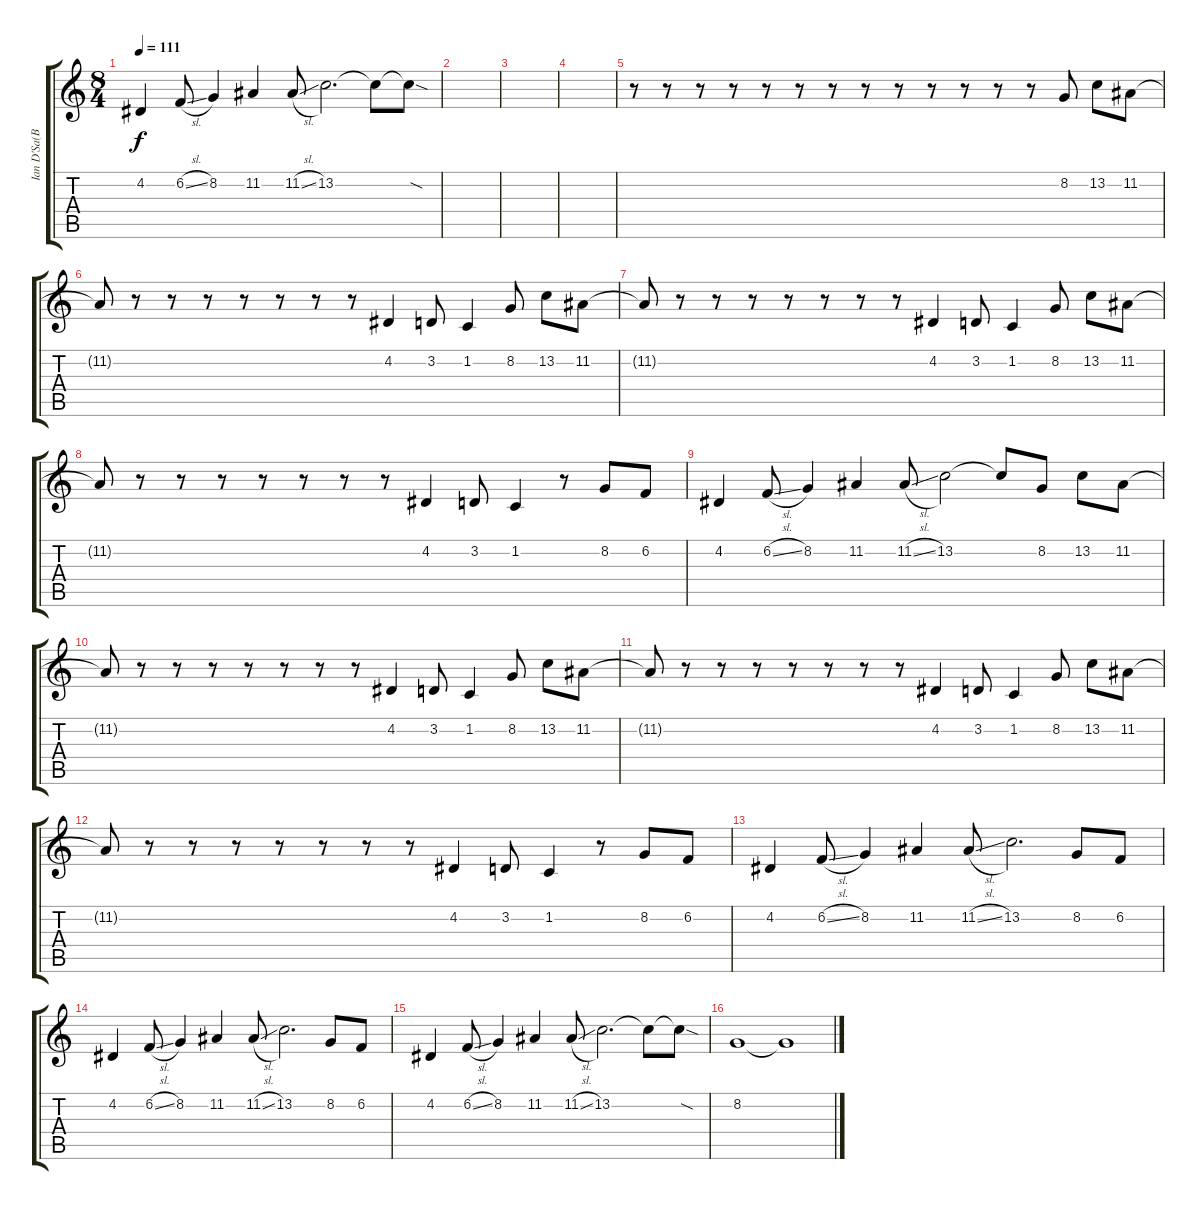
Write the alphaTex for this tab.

\track ("Ian D'Sa(Back-Up Vocals 1)" "Ian D'Sa(B") {instrument violin}
\staff {score tabs}
\tuning (E4 B3 G3 D3 A2 E2) {hide}
\ts (8 4)
\tempo 111
\clef g2
\ks c
4.2.4{dy f} 6.2{sl}.8 8.2.4 11.2.4 11.2{sl}.8 13.2.2{d} 13.2{t}.8 13.2{sod t}.8 |
|
|
|
r.8 r.8 r.8 r.8 r.8 r.8 r.8 r.8 r.8 r.8 r.8 r.8 r.8 8.2.8 13.2.8 11.2.8 |
11.2{t}.8 r.8 r.8 r.8 r.8 r.8 r.8 r.8 4.2.4 3.2.8 1.2.4 8.2.8 13.2.8 11.2.8 |
11.2{t}.8 r.8 r.8 r.8 r.8 r.8 r.8 r.8 4.2.4 3.2.8 1.2.4 8.2.8 13.2.8 11.2.8 |
11.2{t}.8 r.8 r.8 r.8 r.8 r.8 r.8 r.8 4.2.4 3.2.8 1.2.4 r.8 8.2.8 6.2.8 |
4.2.4 6.2{sl}.8 8.2.4 11.2.4 11.2{sl}.8 13.2.2 13.2{t}.8 8.2.8 13.2.8 11.2.8 |
11.2{t}.8 r.8 r.8 r.8 r.8 r.8 r.8 r.8 4.2.4 3.2.8 1.2.4 8.2.8 13.2.8 11.2.8 |
11.2{t}.8 r.8 r.8 r.8 r.8 r.8 r.8 r.8 4.2.4 3.2.8 1.2.4 8.2.8 13.2.8 11.2.8 |
11.2{t}.8 r.8 r.8 r.8 r.8 r.8 r.8 r.8 4.2.4 3.2.8 1.2.4 r.8 8.2.8 6.2.8 |
4.2.4 6.2{sl}.8 8.2.4 11.2.4 11.2{sl}.8 13.2.2{d} 8.2.8 6.2.8 |
4.2.4 6.2{sl}.8 8.2.4 11.2.4 11.2{sl}.8 13.2.2{d} 8.2.8 6.2.8 |
4.2.4 6.2{sl}.8 8.2.4 11.2.4 11.2{sl}.8 13.2.2{d} 13.2{t}.8 13.2{sod t}.8 |
8.2.1 8.2{t}.1
